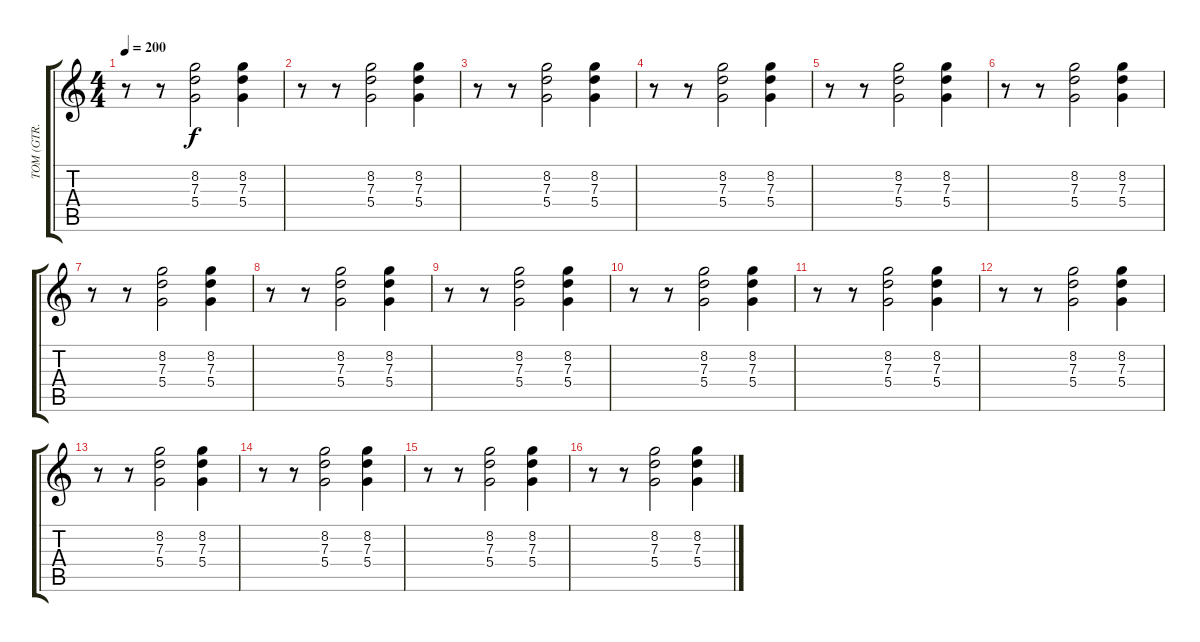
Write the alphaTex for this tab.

\track ("TOM (GTR. LIMPIA)" "TOM (GTR. ") {instrument acousticguitarsteel}
\staff {score tabs}
\tuning (E4 B3 G3 D3 A2 E2) {hide}
\ts (4 4)
\tempo 200
\clef g2
\ks c
r.8{dy f} r.8 (8.2 7.3 5.4).2 (8.2 7.3 5.4).4 |
r.8 r.8 (8.2 7.3 5.4).2 (8.2 7.3 5.4).4 |
r.8 r.8 (8.2 7.3 5.4).2 (8.2 7.3 5.4).4 |
r.8 r.8 (8.2 7.3 5.4).2 (8.2 7.3 5.4).4 |
r.8 r.8 (8.2 7.3 5.4).2 (8.2 7.3 5.4).4 |
r.8 r.8 (8.2 7.3 5.4).2 (8.2 7.3 5.4).4 |
r.8 r.8 (8.2 7.3 5.4).2 (8.2 7.3 5.4).4 |
r.8 r.8 (8.2 7.3 5.4).2 (8.2 7.3 5.4).4 |
r.8 r.8 (8.2 7.3 5.4).2 (8.2 7.3 5.4).4 |
r.8 r.8 (8.2 7.3 5.4).2 (8.2 7.3 5.4).4 |
r.8 r.8 (8.2 7.3 5.4).2 (8.2 7.3 5.4).4 |
r.8 r.8 (8.2 7.3 5.4).2 (8.2 7.3 5.4).4 |
r.8 r.8 (8.2 7.3 5.4).2 (8.2 7.3 5.4).4 |
r.8 r.8 (8.2 7.3 5.4).2 (8.2 7.3 5.4).4 |
r.8 r.8 (8.2 7.3 5.4).2 (8.2 7.3 5.4).4 |
r.8 r.8 (8.2 7.3 5.4).2 (8.2 7.3 5.4).4
